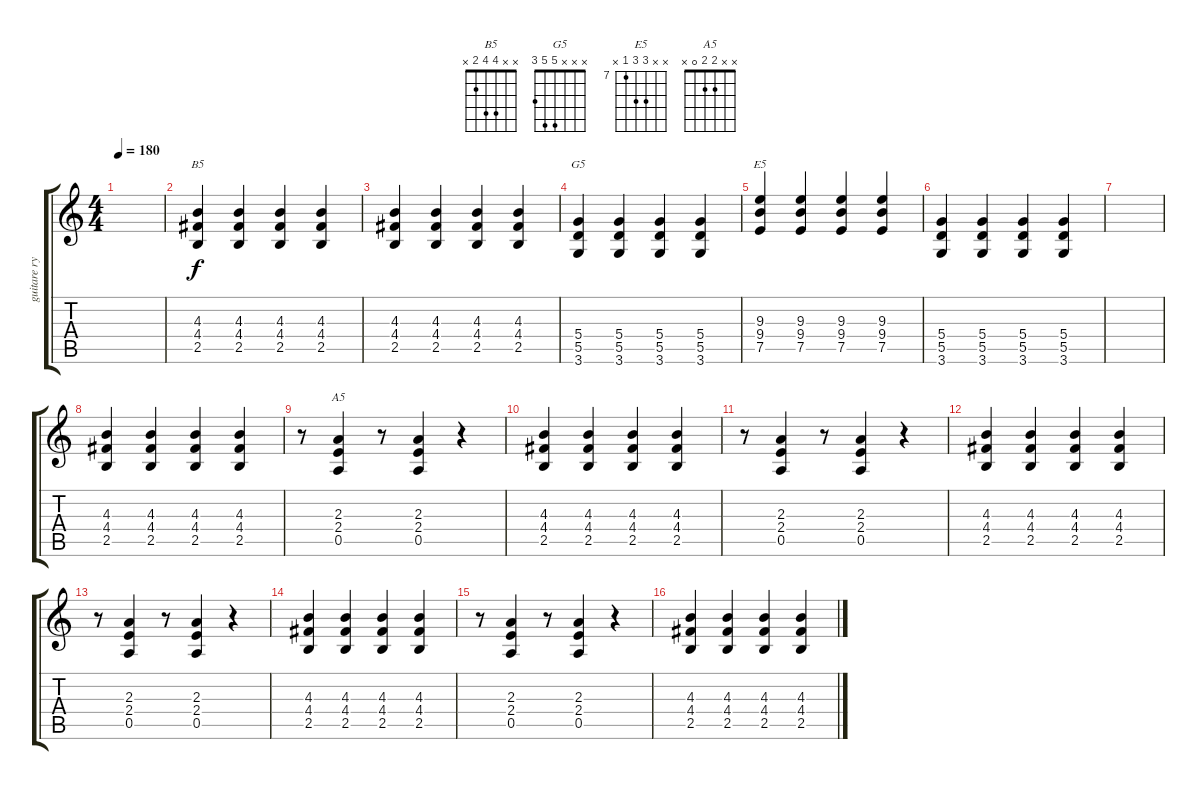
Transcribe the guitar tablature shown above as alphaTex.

\track ("guitare rythmique" "guitare ry") {instrument acousticguitarnylon}
\staff {score tabs}
\tuning (E4 B3 G3 D3 A2 E2) {hide}
\chord ("B5" x x 4 4 2 x)
\chord ("G5" x x x 5 5 3)
\chord ("E5" x x 9 9 7 x) {firstfret 7}
\chord ("A5" x x 2 2 0 x)
\ts (4 4)
\tempo 180
\clef g2
\ks c
|
(4.3 4.4 2.5).4{ch "B5"} (4.3 4.4 2.5).4 (4.3 4.4 2.5).4 (4.3 4.4 2.5).4 |
(4.3 4.4 2.5).4 (4.3 4.4 2.5).4 (4.3 4.4 2.5).4 (4.3 4.4 2.5).4 |
(5.4 5.5 3.6).4{ch "G5"} (5.4 5.5 3.6).4 (5.4 5.5 3.6).4 (5.4 5.5 3.6).4 |
(9.3 9.4 7.5).4{ch "E5"} (9.3 9.4 7.5).4 (9.3 9.4 7.5).4 (9.3 9.4 7.5).4 |
(5.4 5.5 3.6).4 (5.4 5.5 3.6).4 (5.4 5.5 3.6).4 (5.4 5.5 3.6).4 |
|
(4.3 4.4 2.5).4 (4.3 4.4 2.5).4 (4.3 4.4 2.5).4 (4.3 4.4 2.5).4 |
r.8 (2.3 2.4 0.5).4{ch "A5"} r.8 (2.3 2.4 0.5).4 r.4 |
(4.3 4.4 2.5).4 (4.3 4.4 2.5).4 (4.3 4.4 2.5).4 (4.3 4.4 2.5).4 |
r.8 (2.3 2.4 0.5).4 r.8 (2.3 2.4 0.5).4 r.4 |
(4.3 4.4 2.5).4 (4.3 4.4 2.5).4 (4.3 4.4 2.5).4 (4.3 4.4 2.5).4 |
r.8 (2.3 2.4 0.5).4 r.8 (2.3 2.4 0.5).4 r.4 |
(4.3 4.4 2.5).4 (4.3 4.4 2.5).4 (4.3 4.4 2.5).4 (4.3 4.4 2.5).4 |
r.8 (2.3 2.4 0.5).4 r.8 (2.3 2.4 0.5).4 r.4 |
(4.3 4.4 2.5).4 (4.3 4.4 2.5).4 (4.3 4.4 2.5).4 (4.3 4.4 2.5).4
